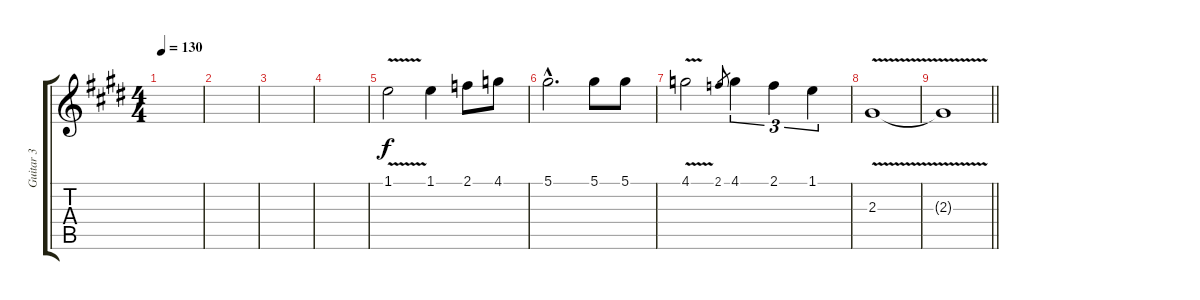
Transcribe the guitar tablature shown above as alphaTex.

\track ("Guitar 3" "Guitar 3") {instrument distortionguitar}
\staff {score tabs}
\tuning (Eb4 Bb3 Gb3 Db3 Ab2 Eb2) {hide}
\ts (4 4)
\tempo 130
\clef g2
\ks e
|
|
|
|
1.1{v}.2 1.1.4 2.1.8 4.1.8 |
5.1{hac}.2{d} 5.1.8 5.1.8 |
4.1{v}.2 2.1.8{gr} 4.1.4{tu (3 2)} 2.1.4{tu (3 2)} 1.1.4{tu (3 2)} |
2.3{v}.1 |
\barLineRight lightlight
2.3{t}.1
